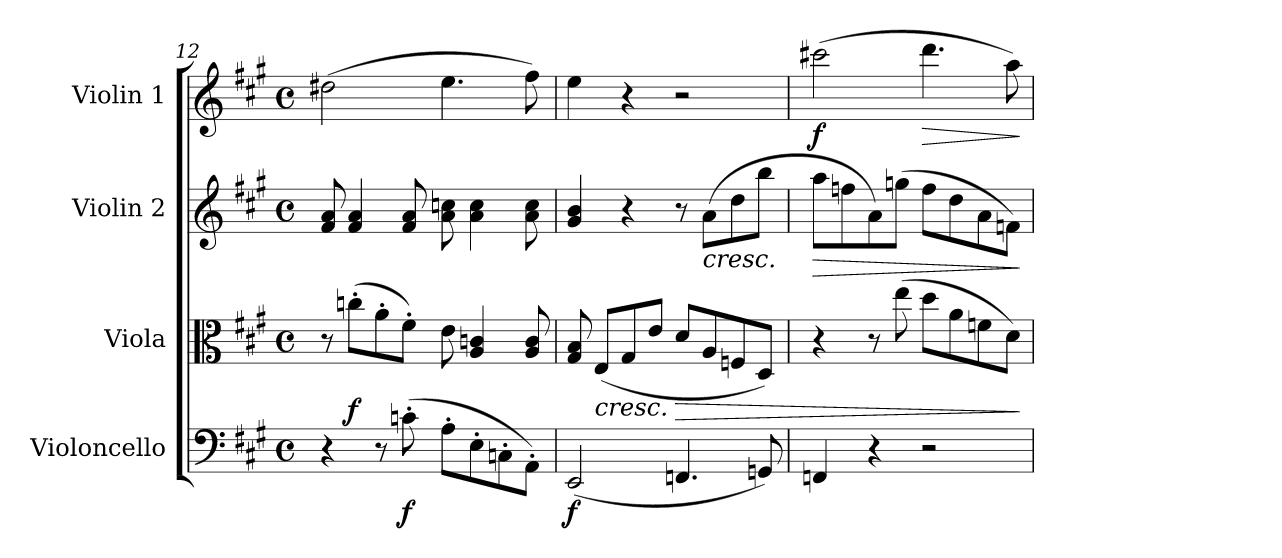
**kern	**dynam	**kern	**dynam	**kern	**dynam	**kern	**dynam
*part4	*part4	*part3	*part3	*part2	*part2	*part1	*part1
*staff4	*staff4	*staff3	*staff3	*staff2	*staff2	*staff1	*staff1
*I"Violoncello	*	*I"Viola	*	*I"Violin 2	*	*I"Violin 1	*
*I'Vc	*	*I'Vla	*	*I'Vln	*	*I'Vln	*
!!LO:LB:g=z
*clefF4	*	*clefC3	*	*clefG2	*	*clefG2	*
*k[f#c#g#]	*	*k[f#c#g#]	*	*k[f#c#g#]	*	*k[f#c#g#]	*
*M4/4	*	*M4/4	*	*M4/4	*	*M4/4	*
*met(c)	*	*met(c)	*	*met(c)	*	*met(c)	*
=12	=12	=12	=12	=12	=12	=12	=12
4r	.	8r	.	8f#/ 8a/	.	(2dd#X\	.
!	!	!	!LO:DY:b	!	!	!	!
.	.	(8ccn'\L	f	4f#/ 4a/	.	.	.
8r	.	8a'\	.	.	.	.	.
!	!LO:DY:b	!	!	!	!	!	!
(8cn'\	f	8f#'\J)	.	8f#/ 8a/	.	.	.
8A'\L	.	8e\	.	8a\ 8ccn\	.	4.ee\	.
8E'\	.	4A/ 4cn/	.	4a\ 4cc\	.	.	.
8Cn'\	.	.	.	.	.	.	.
8AA'\J)	.	8A/ 8c/	.	8a\ 8cc\	.	8ff#\)	.
=13	=13	=13	=13	=13	=13	=13	=13
!	!LO:DY:b	!	!	!	!	!	!
(2EE/	f	8G#/ 8B/	.	4g#/ 4b/	.	4ee\	.
!	!	!	!LO:HP:b	!	!	!	!
.	.	(8E/L	<	.	.	.	.
.	.	8G#/	.	4r	.	4r	.
.	.	8e/J	.	.	.	.	.
!	!	!	!LO:HP:b	!	!	!	!
4.FFn/	.	8d/L	>	8r	.	2r	.
!	!	!	!	!	!LO:HP:b	!	!
.	.	8A/	.	(8a\L	<	.	.
.	.	8Fn/	.	8dd\	.	.	.
8GGn/)	.	8D/J)	.	8bb\J	.	.	.
.	.	.	[	.	.	.	.
!!LO:LB:g=z
=14	=14	=14	=14	=14	=14	=14	=14
!	!	!	!	!	!LO:HP:b	!	!LO:DY:b
4FFn/	.	4r	.	8aa\L	>	(2ccc#X\	f
.	.	.	.	8ffn\	.	.	.
4r	.	8r	.	8a\)	.	.	.
.	.	(8ee\	.	(8ggn\J	[	.	.
!	!	!	!	!	!	!	!LO:HP:b
2r	.	8dd\L	.	8ff\L	.	4.ddd\	>
.	.	8a\	.	8dd\	.	.	.
.	.	8fn\	.	8a\	.	.	.
.	.	8d\J)	.	8fn\J)	.	8aa\)	.
.	.	.	]	.	]	.	]
=	=	=	=	=	=	=	=
*-	*-	*-	*-	*-	*-	*-	*-
